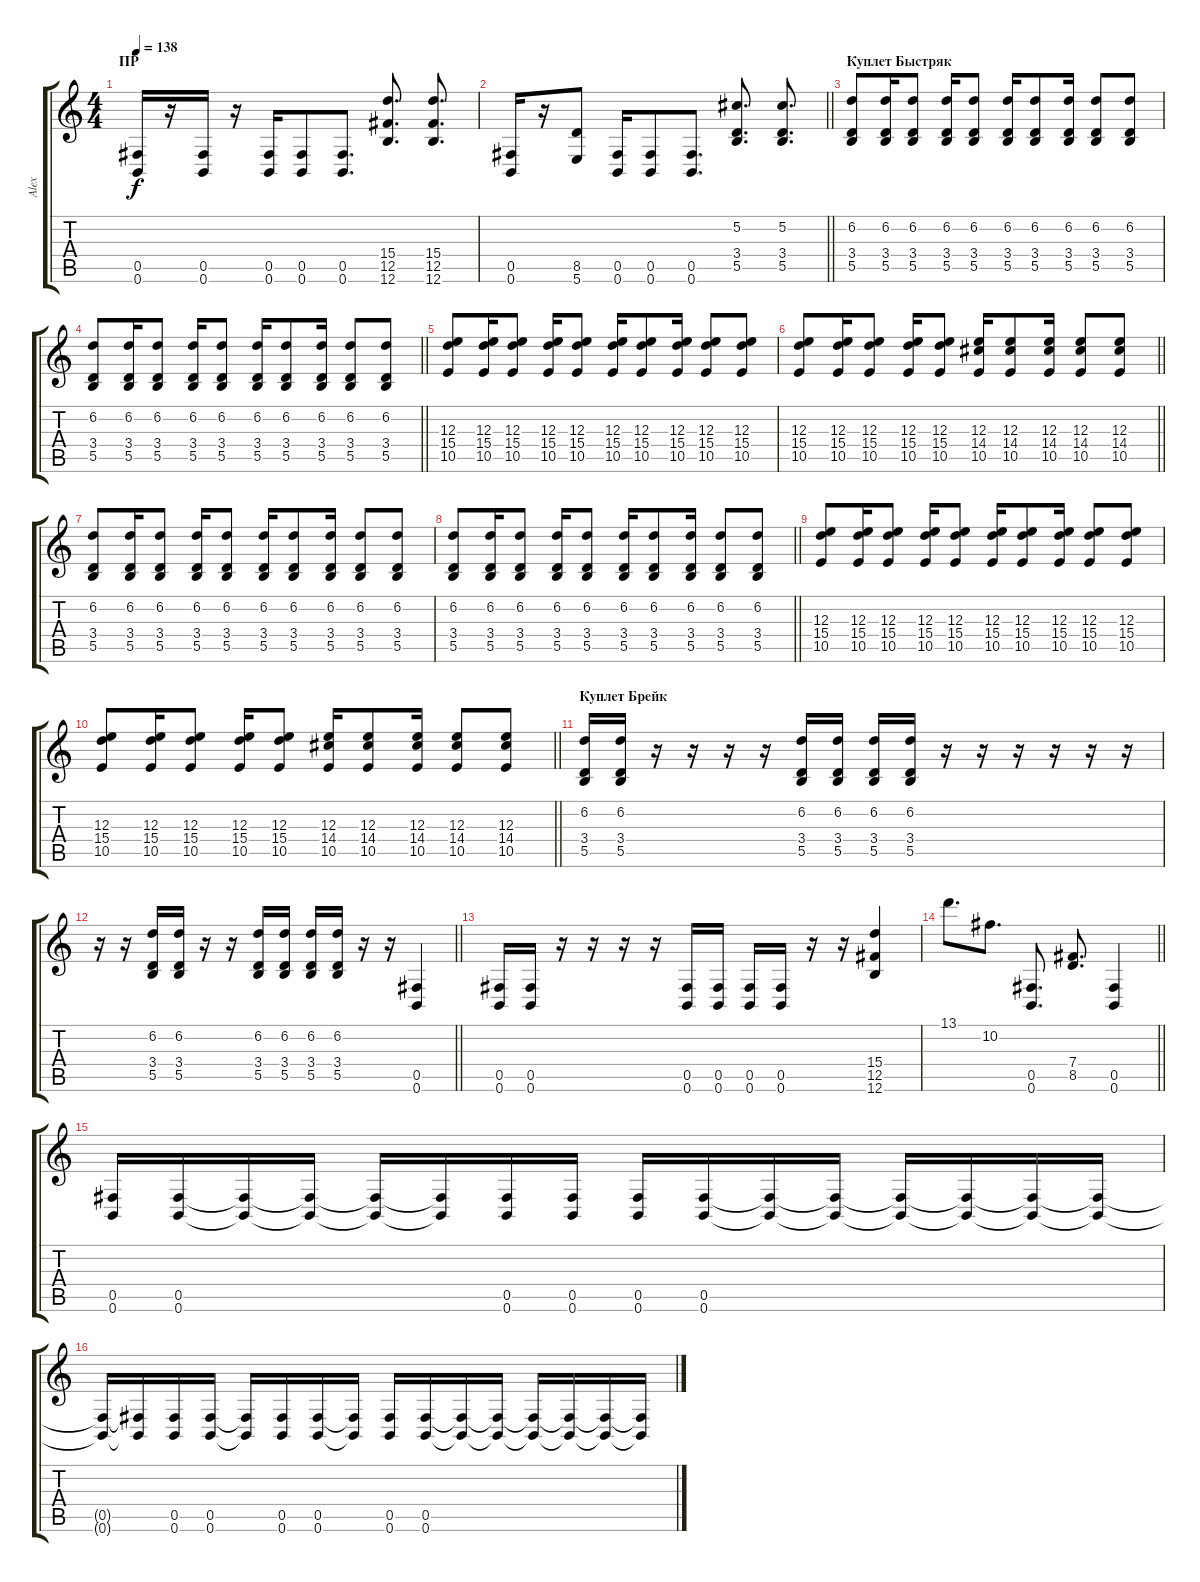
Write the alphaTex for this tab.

\track ("Alex" "Alex") {instrument distortionguitar}
\staff {score tabs}
\tuning (Db4 Ab3 E3 B2 Gb2 B1) {hide}
\ts (4 4)
\section ("" "ПР")
\tempo 138
\clef g2
\ks c
(0.5 0.6).16{dy f} r.16 (0.5 0.6).16 r.16 (0.5 0.6).16 (0.5 0.6).8 (0.5 0.6).8{d} (15.4 12.5 12.6).8{d} (15.4 12.5 12.6).8{d} |
\barLineRight lightlight
(0.5 0.6).16 r.16 (8.5 5.6).8 (0.5 0.6).16 (0.5 0.6).8 (0.5 0.6).8{d} (5.2 3.4 5.5).8{d} (5.2 3.4 5.5).8{d} |
\section ("" "Куплет Быстряк")
(6.2 3.4 5.5).8 (6.2 3.4 5.5).16 (6.2 3.4 5.5).8 (6.2 3.4 5.5).16 (6.2 3.4 5.5).8 (6.2 3.4 5.5).16 (6.2 3.4 5.5).8 (6.2 3.4 5.5).16 (6.2 3.4 5.5).8 (6.2 3.4 5.5).8 |
\barLineRight lightlight
(6.2 3.4 5.5).8 (6.2 3.4 5.5).16 (6.2 3.4 5.5).8 (6.2 3.4 5.5).16 (6.2 3.4 5.5).8 (6.2 3.4 5.5).16 (6.2 3.4 5.5).8 (6.2 3.4 5.5).16 (6.2 3.4 5.5).8 (6.2 3.4 5.5).8 |
(12.3 15.4 10.5).8 (12.3 15.4 10.5).16 (12.3 15.4 10.5).8 (12.3 15.4 10.5).16 (12.3 15.4 10.5).8 (12.3 15.4 10.5).16 (12.3 15.4 10.5).8 (12.3 15.4 10.5).16 (12.3 15.4 10.5).8 (12.3 15.4 10.5).8 |
\barLineRight lightlight
(12.3 15.4 10.5).8 (12.3 15.4 10.5).16 (12.3 15.4 10.5).8 (12.3 15.4 10.5).16 (12.3 15.4 10.5).8 (12.3 14.4 10.5).16 (12.3 14.4 10.5).8 (12.3 14.4 10.5).16 (12.3 14.4 10.5).8 (12.3 14.4 10.5).8 |
(6.2 3.4 5.5).8 (6.2 3.4 5.5).16 (6.2 3.4 5.5).8 (6.2 3.4 5.5).16 (6.2 3.4 5.5).8 (6.2 3.4 5.5).16 (6.2 3.4 5.5).8 (6.2 3.4 5.5).16 (6.2 3.4 5.5).8 (6.2 3.4 5.5).8 |
\barLineRight lightlight
(6.2 3.4 5.5).8 (6.2 3.4 5.5).16 (6.2 3.4 5.5).8 (6.2 3.4 5.5).16 (6.2 3.4 5.5).8 (6.2 3.4 5.5).16 (6.2 3.4 5.5).8 (6.2 3.4 5.5).16 (6.2 3.4 5.5).8 (6.2 3.4 5.5).8 |
(12.3 15.4 10.5).8 (12.3 15.4 10.5).16 (12.3 15.4 10.5).8 (12.3 15.4 10.5).16 (12.3 15.4 10.5).8 (12.3 15.4 10.5).16 (12.3 15.4 10.5).8 (12.3 15.4 10.5).16 (12.3 15.4 10.5).8 (12.3 15.4 10.5).8 |
\barLineRight lightlight
(12.3 15.4 10.5).8 (12.3 15.4 10.5).16 (12.3 15.4 10.5).8 (12.3 15.4 10.5).16 (12.3 15.4 10.5).8 (12.3 14.4 10.5).16 (12.3 14.4 10.5).8 (12.3 14.4 10.5).16 (12.3 14.4 10.5).8 (12.3 14.4 10.5).8 |
\section ("" "Куплет Брейк")
(6.2 3.4 5.5).16 (6.2 3.4 5.5).16 r.16 r.16 r.16 r.16 (6.2 3.4 5.5).16 (6.2 3.4 5.5).16 (6.2 3.4 5.5).16 (6.2 3.4 5.5).16 r.16 r.16 r.16 r.16 r.16 r.16 |
\barLineRight lightlight
r.16 r.16 (6.2 3.4 5.5).16 (6.2 3.4 5.5).16 r.16 r.16 (6.2 3.4 5.5).16 (6.2 3.4 5.5).16 (6.2 3.4 5.5).16 (6.2 3.4 5.5).16 r.16 r.16 (0.5 0.6).4 |
(0.5 0.6).16 (0.5 0.6).16 r.16 r.16 r.16 r.16 (0.5 0.6).16 (0.5 0.6).16 (0.5 0.6).16 (0.5 0.6).16 r.16 r.16 (15.4 12.5 12.6).4 |
\barLineRight lightlight
13.1.8{d} 10.2.8{d} (0.5 0.6).8{d} (7.4 8.5).8{d} (0.5 0.6).4 |
(0.5 0.6).16 (0.5 0.6).16 (0.5{t} 0.6{t}).16 (0.5{t} 0.6{t}).16 (0.5{t} 0.6{t}).16 (0.5{t} 0.6{t}).16 (0.5 0.6).16 (0.5 0.6).16 (0.5 0.6).16 (0.5 0.6).16 (0.5{t} 0.6{t}).16 (0.5{t} 0.6{t}).16 (0.5{t} 0.6{t}).16 (0.5{t} 0.6{t}).16 (0.5{t} 0.6{t}).16 (0.5{t} 0.6{t}).16 |
(0.5{t} 0.6{t}).16 (0.5{t} 0.6{t}).16 (0.5 0.6).16 (0.5 0.6).16 (0.5{t} 0.6{t}).16 (0.5 0.6).16 (0.5 0.6).16 (0.5{t} 0.6{t}).16 (0.5 0.6).16 (0.5 0.6).16 (0.5{t} 0.6{t}).16 (0.5{t} 0.6{t}).16 (0.5{t} 0.6{t}).16 (0.5{t} 0.6{t}).16 (0.5{t} 0.6{t}).16 (0.5{t} 0.6{t}).16
